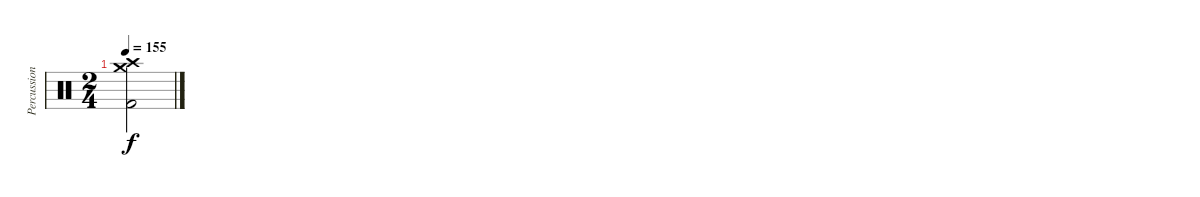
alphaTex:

\track ("Percussion" "Percussion") {instrument percussion}
\staff {score}
\articulation defaults
\ts (2 4)
\tempo 155
\clef neutral
\ks c
("Crash high (hit)" "Crash medium (hit)" "Kick (hit) 2").2{dy f}
